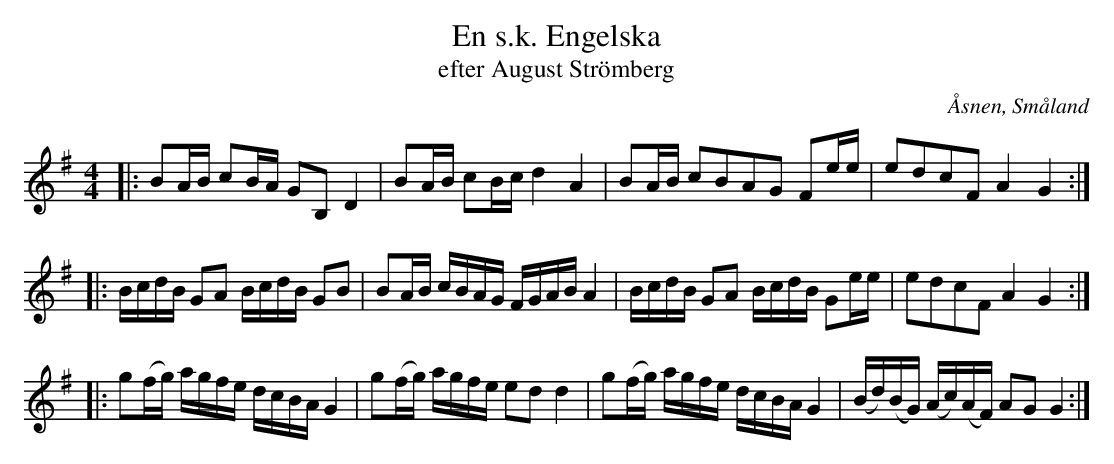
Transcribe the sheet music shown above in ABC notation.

X:1
T: En s.k. Engelska
T: efter August Strömberg
O: Åsnen, Småland
M: 4/4
L: 1/16
K: G
|: B2AB c2BA G2B,2 D4 | B2AB c2Bc d4 A4 | B2AB c2B2A2G2 F2ee | e2d2c2F2 A4 G4 :|
|: BcdB G2A2 BcdB G2B2 | B2AB cBAG FGAB A4 | BcdB G2A2 BcdB G2ee | e2d2c2F2 A4 G4 :|
|: g2(fg) agfe dcBA G4 | g2(fg) agfe e2d2 d4 | g2(fg) agfe dcBA G4 | (Bd)(BG) (Ac)(AF) A2G2 G4 :|
